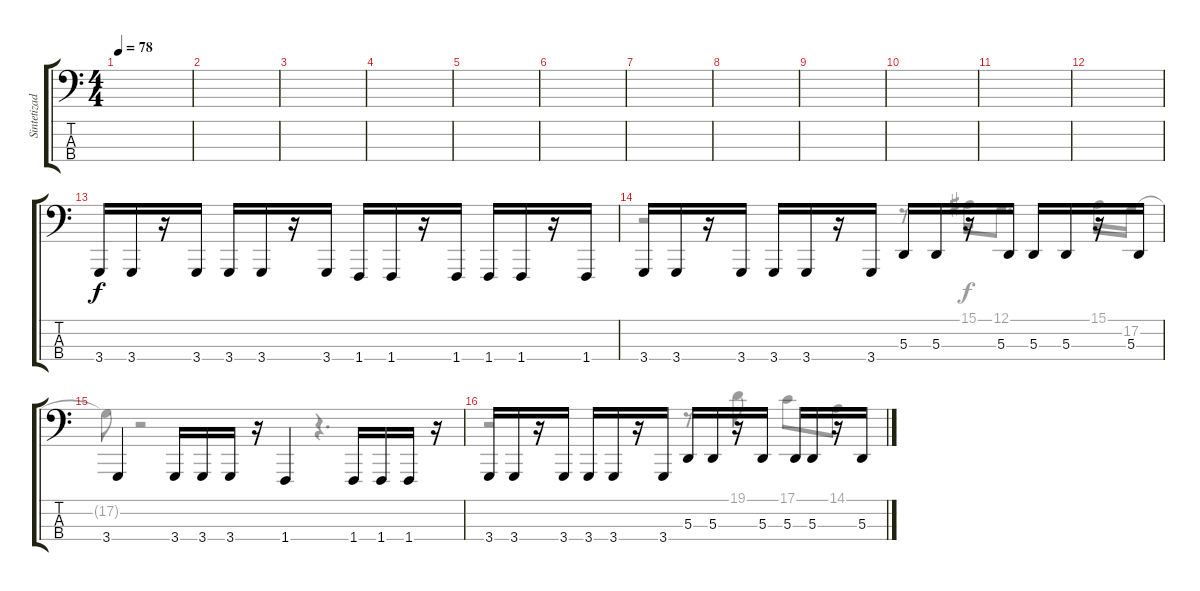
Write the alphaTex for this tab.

\track ("Sintetizador" "Sintetizad") {instrument lead1square}
\staff {score tabs}
\tuning (G2 D2 A1 E1) {hide}
\voice
\ts (4 4)
\tempo 78
\clef f4
\ks c
|
|
|
|
|
|
|
|
|
|
|
|
3.4.16 3.4.16 r.16 3.4.16 3.4.16 3.4.16 r.16 3.4.16 1.4.16 1.4.16 r.16 1.4.16 1.4.16 1.4.16 r.16 1.4.16 |
3.4.16 3.4.16 r.16 3.4.16 3.4.16 3.4.16 r.16 3.4.16 5.3.16 5.3.16 r.16 5.3.16 5.3.16 5.3.16 r.16 5.3.16 |
3.4.4 3.4.16 3.4.16 3.4.16 r.16 1.4.4 1.4.16 1.4.16 1.4.16 r.16 |
3.4.16 3.4.16 r.16 3.4.16 3.4.16 3.4.16 r.16 3.4.16 5.3.16 5.3.16 r.16 5.3.16 5.3.16 5.3.16 r.16 5.3.16
\voice
\clef f4
\ottava regular
\simile none
\ks c
|
|
|
|
|
|
|
|
|
|
|
|
|
r.2 r.8 15.1.16 12.1.8{d} 15.1.16 17.2.16 |
17.2{t}.8 r.2 r.4{d} |
r.2 r.8 19.1.8 17.1.8 14.1.8
